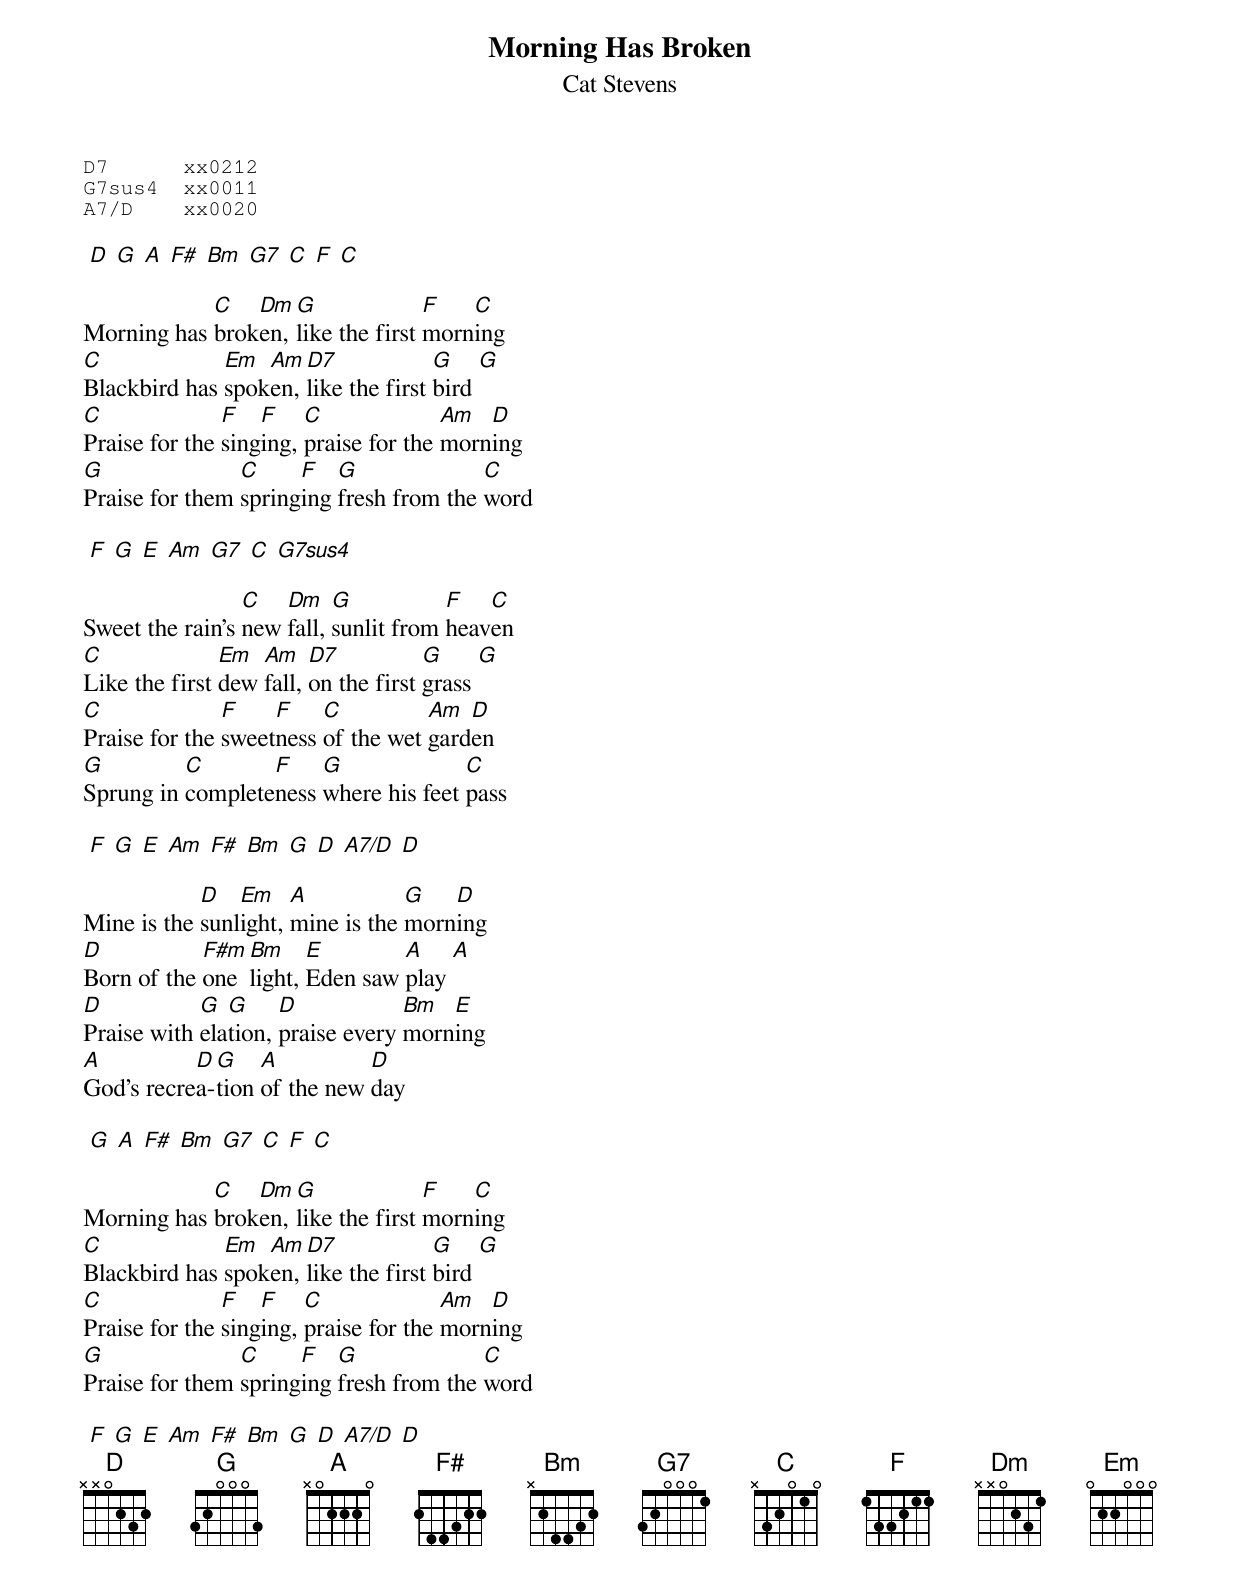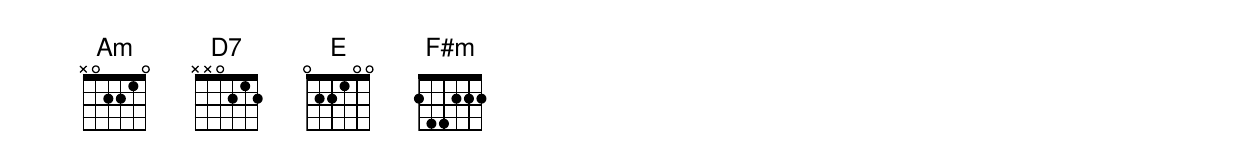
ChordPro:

{title: Morning Has Broken}
{subtitle: Cat Stevens}
{sot}
D7      xx0212
G7sus4  xx0011
A7/D    xx0020
{eot}

 [D] [G] [A] [F#] [Bm] [G7] [C] [F] [C]

Morning has [C]brok[Dm]en, [G]like the first [F]morn[C]ing
[C]Blackbird has [Em]spok[Am]en, [D7]like the first [G]bird [G]
[C]Praise for the [F]sing[F]ing, [C]praise for the [Am]morn[D]ing
[G]Praise for them [C]spring[F]ing [G]fresh from the [C]word

 [F] [G] [E] [Am] [G7] [C] [G7sus4]

Sweet the rain's [C]new [Dm]fall, [G]sunlit from [F]heav[C]en
[C]Like the first [Em]dew [Am]fall, [D7]on the first [G]grass [G]
[C]Praise for the [F]sweet[F]ness [C]of the wet [Am]gard[D]en
[G]Sprung in [C]complete[F]ness [G]where his feet [C]pass

 [F] [G] [E] [Am] [F#] [Bm] [G] [D] [A7/D] [D]

Mine is the [D]sunl[Em]ight, [A]mine is the [G]morn[D]ing
[D]Born of the [F#m]one [Bm]light, [E]Eden saw [A]play [A]
[D]Praise with [G]ela[G]tion, [D]praise every [Bm]morn[E]ing
[A]God's recre[D]a-[G]tion [A]of the new [D]day

 [G] [A] [F#] [Bm] [G7] [C] [F] [C]

Morning has [C]brok[Dm]en, [G]like the first [F]morn[C]ing
[C]Blackbird has [Em]spok[Am]en, [D7]like the first [G]bird [G]
[C]Praise for the [F]sing[F]ing, [C]praise for the [Am]morn[D]ing
[G]Praise for them [C]spring[F]ing [G]fresh from the [C]word

 [F] [G] [E] [Am] [F#] [Bm] [G] [D] [A7/D] [D]
